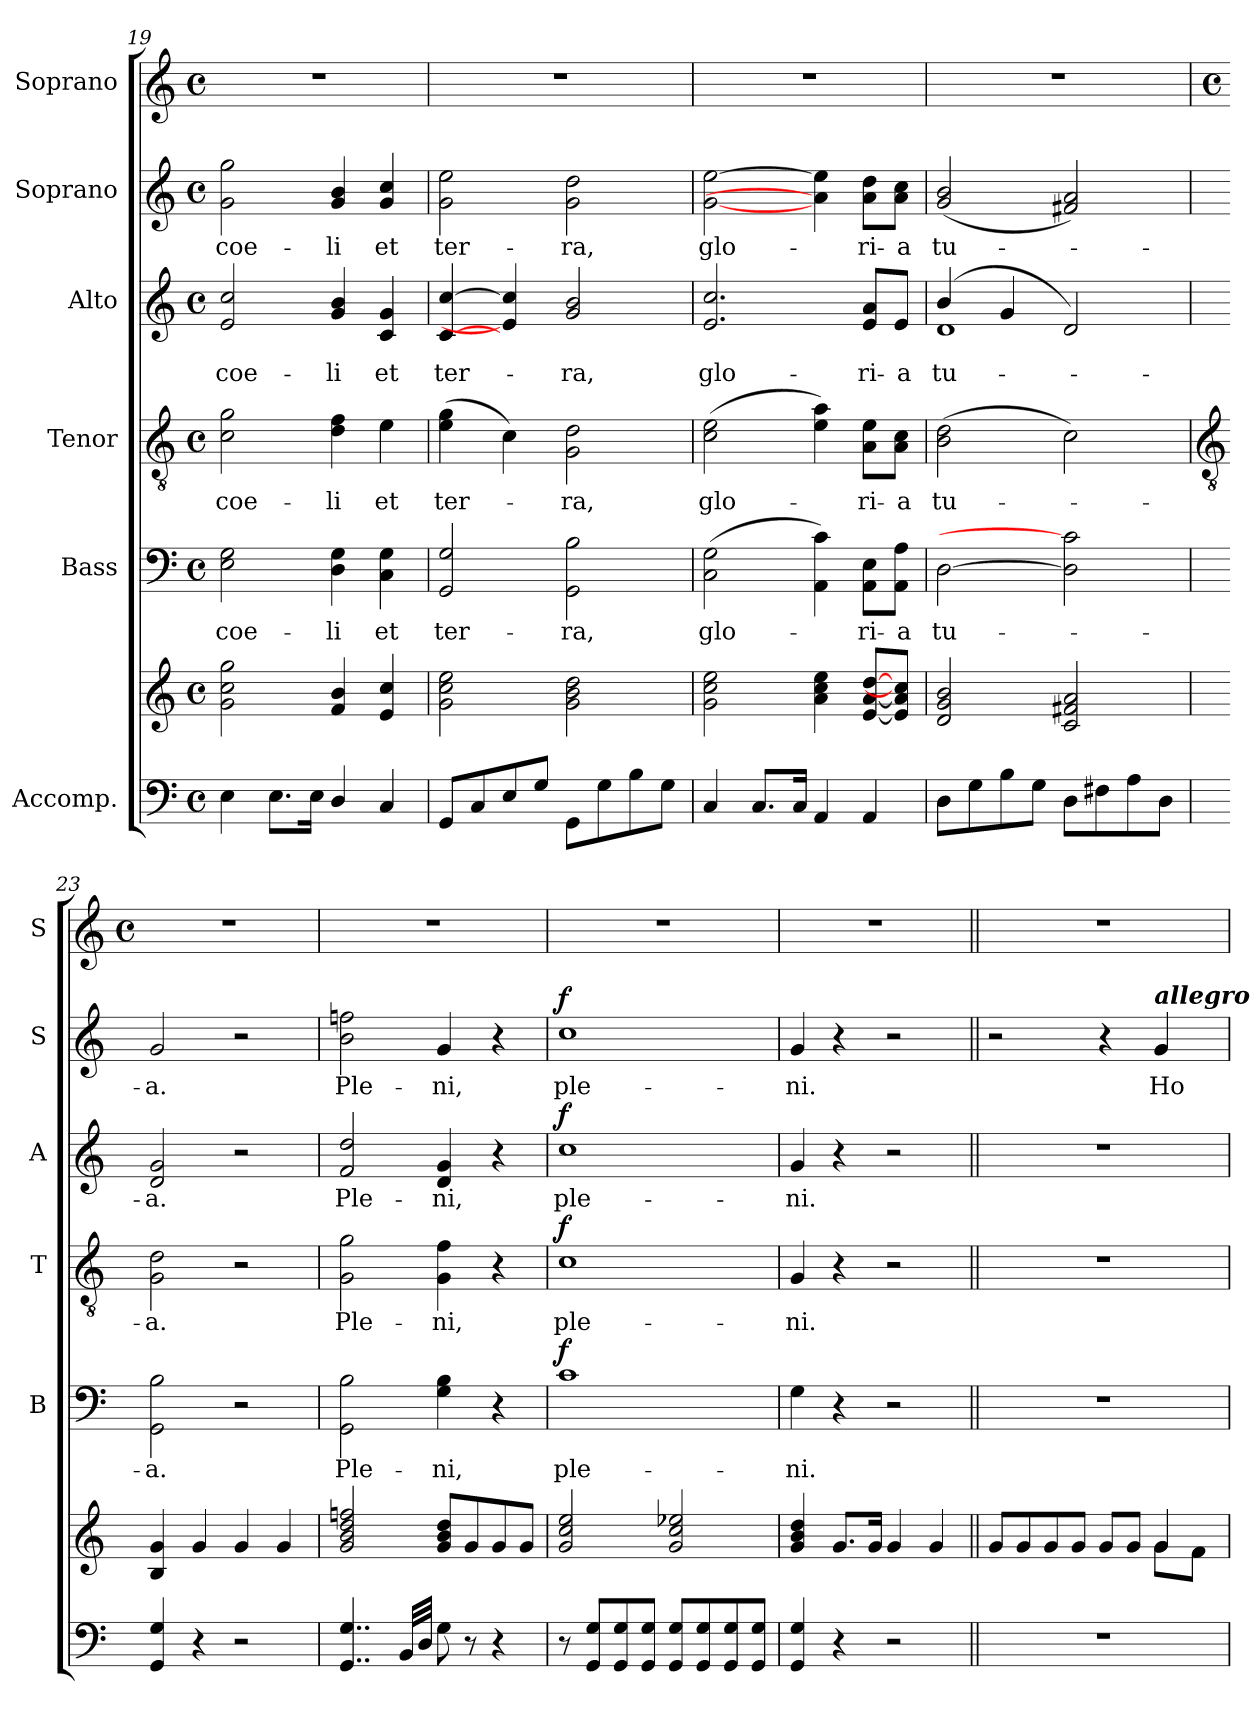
**kern	**kern	**kern	**text	**dynam	**kern	**text	**dynam	**kern	**text	**dynam	**kern	**text	**dynam	**kern
*part6	*part6	*part5	*part5	*part5	*part4	*part4	*part4	*part3	*part3	*part3	*part2	*part2	*part2	*part1
*staff7	*staff6	*staff5	*staff5	*staff5	*staff4	*staff4	*staff4	*staff3	*staff3	*staff3	*staff2	*staff2	*staff2	*staff1
*I"Accomp.	*	*I"Bass	*	*	*I"Tenor	*	*	*I"Alto	*	*	*I"Soprano	*	*	*I"Soprano
*	*	*I'B	*	*	*I'T	*	*	*I'A	*	*	*I'S	*	*	*I'S
*clefF4	*clefG2	*clefF4	*	*	*clefGv2	*	*	*clefG2	*	*	*clefG2	*	*	*clefG2
*k[]	*k[]	*k[]	*	*	*k[]	*	*	*k[]	*	*	*k[]	*	*	*k[]
*C:	*C:	*C:	*	*	*C:	*	*	*C:	*	*	*C:	*	*	*C:
*M4/4	*M4/4	*M4/4	*	*	*M4/4	*	*	*M4/4	*	*	*M4/4	*	*	*M4/4
*met(c)	*met(c)	*met(c)	*	*	*met(c)	*	*	*met(c)	*	*	*met(c)	*	*	*met(c)
=19	=19	=19	=19	=19	=19	=19	=19	=19	=19	=19	=19	=19	=19	=19
!	!	!	!LO:LY:b	!	!	!LO:LY:b	!	!	!LO:LY:b	!	!	!LO:LY:b	!	!
*	*	*	*	*	*	*	*	*^	*	*	*	*	*	*
4E	2g 2cc 2gg	2E 2G	coe-	.	2c 2g	coe-	.	2e/ 2cc/	1ryy	coe-	.	2g 2gg	coe-	.	1r
8.EL	.	.	.	.	.	.	.	.	.	.	.	.	.	.	.
16EJ	.	.	.	.	.	.	.	.	.	.	.	.	.	.	.
!	!	!	!LO:LY:b	!	!	!LO:LY:b	!	!	!	!LO:LY:b	!	!	!LO:LY:b	!	!
4D/	4f 4b	4D 4G	-li	.	4d 4f	-li	.	4g/ 4b/	.	-li	.	4g 4b	-li	.	.
!	!	!	!LO:LY:b	!	!	!LO:LY:b	!	!	!	!LO:LY:b	!	!	!LO:LY:b	!	!
4C	4e 4cc	4C 4G	et	.	4e	et	.	4c/ 4g/	.	et	.	4g 4cc	et	.	.
=20	=20	=20	=20	=20	=20	=20	=20	=20	=20	=20	=20	=20	=20	=20	=20
!	!	!	!LO:LY:b	!	!	!LO:LY:b	!	!	!	!LO:LY:b	!	!	!LO:LY:b	!	!
8GGL	2g 2cc 2ee	2GG 2G	ter-	.	(>4e 4g	ter-	.	[4c/ [4cc/	1ryy	ter-	.	2g 2ee	ter-	.	1r
8C	.	.	.	.	.	.	.	.	.	.	.	.	.	.	.
8E	.	.	.	.	4c)	.	.	4e/] 4cc/]	.	.	.	.	.	.	.
8GJ	.	.	.	.	.	.	.	.	.	.	.	.	.	.	.
!	!	!	!LO:LY:b	!	!	!LO:LY:b	!	!	!	!LO:LY:b	!	!	!LO:LY:b	!	!
8GGL	2g 2b 2dd	2GG 2B	-ra,	.	2G 2d	ra,	.	2g/ 2b/	.	ra,	.	2g 2dd	-ra,	.	.
8G	.	.	.	.	.	.	.	.	.	.	.	.	.	.	.
8B	.	.	.	.	.	.	.	.	.	.	.	.	.	.	.
8GJ	.	.	.	.	.	.	.	.	.	.	.	.	.	.	.
=21	=21	=21	=21	=21	=21	=21	=21	=21	=21	=21	=21	=21	=21	=21	=21
!	!	!	!LO:LY:b	!	!	!LO:LY:b	!	!	!	!LO:LY:b	!	!	!LO:LY:b	!	!
4C	2g 2cc 2ee	(>2C 2G	glo-	.	(>2c 2e	glo-	.	2.e/ 2.cc/	1ryy	glo-	.	[2g [2ee	glo-	.	1r
8.CL	.	.	.	.	.	.	.	.	.	.	.	.	.	.	.
16CJ	.	.	.	.	.	.	.	.	.	.	.	.	.	.	.
4AA	4a 4cc 4ee	4AA 4c)	.	.	4e 4a)	.	.	.	.	.	.	4a] 4ee]	.	.	.
!	!	!	!LO:LY:b	!	!	!LO:LY:b	!	!	!	!LO:LY:b	!	!	!LO:LY:b	!	!
4AA	[8e [8a [8ddL	8AA\ 8E\L	ri-	.	8A\ 8e\L	ri-	.	8e/ 8a/L	.	-ri-	.	8a\ 8dd\L	ri-	.	.
!	!	!	!LO:LY:b	!	!	!LO:LY:b	!	!	!	!LO:LY:b	!	!	!LO:LY:b	!	!
.	8e] 8a] 8cc]J	8AA\ 8A\J	-a	.	8A\ 8c\J	-a	.	8e/J	.	-a	.	8a\ 8cc\J	-a	.	.
=22	=22	=22	=22	=22	=22	=22	=22	=22	=22	=22	=22	=22	=22	=22	=22
!	!	!	!LO:LY:b	!	!	!LO:LY:b	!	!	!	!LO:LY:b	!	!	!LO:LY:b	!	!
8DL	2d 2g 2b	[2D	tu-	.	(>2B 2d	tu-	.	(>4b/	1d	tu-	.	(<2g 2b	tu-	.	1r
8G	.	.	.	.	.	.	.	.	.	.	.	.	.	.	.
8B	.	.	.	.	.	.	.	4g/	.	.	.	.	.	.	.
8GJ	.	.	.	.	.	.	.	.	.	.	.	.	.	.	.
8DL	2c 2f#X 2a	2D] 2c]	.	.	2c)	.	.	2d/)	.	.	.	2f#X 2a)	.	.	.
8F#X	.	.	.	.	.	.	.	.	.	.	.	.	.	.	.
8A	.	.	.	.	.	.	.	.	.	.	.	.	.	.	.
8DJ	.	.	.	.	.	.	.	.	.	.	.	.	.	.	.
*	*	*	*	*	*	*	*	*v	*v	*	*	*	*	*	*
!!LO:LB:g=z
=23	=23	=23	=23	=23	=23	=23	=23	=23	=23	=23	=23	=23	=23	=23
*	*	*	*	*	*clefGv2	*	*	*	*	*	*	*	*	*
*	*	*	*	*	*	*	*	*	*	*	*	*	*	*M4/4
*	*	*	*	*	*	*	*	*	*	*	*	*	*	*met(c)
*	*^	*	*	*	*	*	*	*	*	*	*	*	*	*
!	!	!	!	!LO:LY:b	!	!	!LO:LY:b	!	!	!LO:LY:b	!	!	!LO:LY:b	!	!
4GG 4G	4B 4g	1ryy	2GG 2B	a.	.	2G 2d	a.	.	2d 2g	a.	.	2g	a.	.	1r
4r	4g	.	.	.	.	.	.	.	.	.	.	.	.	.	.
2r	4g	.	2r	.	.	2r	.	.	2r	.	.	2r	.	.	.
.	4g	.	.	.	.	.	.	.	.	.	.	.	.	.	.
=24	=24	=24	=24	=24	=24	=24	=24	=24	=24	=24	=24	=24	=24	=24	=24
!	!	!	!	!LO:LY:b	!	!	!LO:LY:b	!	!	!LO:LY:b	!	!	!LO:LY:b	!	!
4..GG 4..G	2g 2b 2dd 2ffn	1ryy	2GG 2B	Ple-	.	2G 2g	Ple-	.	2f 2dd	Ple-	.	2b 2ffn	Ple-	.	1r
32BBLLL	.	.	.	.	.	.	.	.	.	.	.	.	.	.	.
32DJJJ	.	.	.	.	.	.	.	.	.	.	.	.	.	.	.
!	!	!	!	!LO:LY:b	!	!	!LO:LY:b	!	!	!LO:LY:b	!	!	!LO:LY:b	!	!
8G	8g 8b 8ddL	.	4G 4B	-ni,	.	4G 4f	-ni,	.	4d 4g	-ni,	.	4g	-ni,	.	.
8r	8g	.	.	.	.	.	.	.	.	.	.	.	.	.	.
4r	8g	.	4r	.	.	4r	.	.	4r	.	.	4r	.	.	.
.	8gJ	.	.	.	.	.	.	.	.	.	.	.	.	.	.
=25	=25	=25	=25	=25	=25	=25	=25	=25	=25	=25	=25	=25	=25	=25	=25
!	!	!	!	!LO:LY:b	!LO:DY:b	!	!LO:LY:b	!LO:DY:b	!	!LO:LY:b	!LO:DY:b	!	!LO:LY:b	!LO:DY:b	!
8r	2g 2cc 2ee	1ryy	1c	ple-	f	1c	ple-	f	1cc	ple-	f	1cc	ple-	f	1r
8GG 8GL	.	.	.	.	.	.	.	.	.	.	.	.	.	.	.
8GG 8G	.	.	.	.	.	.	.	.	.	.	.	.	.	.	.
8GG 8GJ	.	.	.	.	.	.	.	.	.	.	.	.	.	.	.
8GG 8GL	2g 2cc 2ee-X	.	.	.	.	.	.	.	.	.	.	.	.	.	.
8GG 8G	.	.	.	.	.	.	.	.	.	.	.	.	.	.	.
8GG 8G	.	.	.	.	.	.	.	.	.	.	.	.	.	.	.
8GG 8GJ	.	.	.	.	.	.	.	.	.	.	.	.	.	.	.
=26	=26	=26	=26	=26	=26	=26	=26	=26	=26	=26	=26	=26	=26	=26	=26
!	!	!	!	!LO:LY:b	!	!	!LO:LY:b	!	!	!LO:LY:b	!	!	!LO:LY:b	!	!
4GG 4G	4g 4b 4dd	1ryy	4G	-ni.	.	4G	-ni.	.	4g	-ni.	.	4g	-ni.	.	1r
4r	8.gL	.	4r	.	.	4r	.	.	4r	.	.	4r	.	.	.
.	16gJ	.	.	.	.	.	.	.	.	.	.	.	.	.	.
2r	4g	.	2r	.	.	2r	.	.	2r	.	.	2r	.	.	.
.	4g	.	.	.	.	.	.	.	.	.	.	.	.	.	.
=27||	=27||	=27||	=27||	=27||	=27||	=27||	=27||	=27||	=27||	=27||	=27||	=27||	=27||	=27||	=27||
1r	8gL	2.ryy	1r	.	.	1r	.	.	1r	.	.	2r	.	.	1r
.	8g	.	.	.	.	.	.	.	.	.	.	.	.	.	.
.	8g	.	.	.	.	.	.	.	.	.	.	.	.	.	.
.	8gJ	.	.	.	.	.	.	.	.	.	.	.	.	.	.
.	8gL	.	.	.	.	.	.	.	.	.	.	4r	.	.	.
.	8gJ	.	.	.	.	.	.	.	.	.	.	.	.	.	.
!	!	!	!	!	!	!	!	!	!	!	!	!LO:TX:a:Bi:t=allegro	!	!	!
!	!	!	!	!	!	!	!	!	!	!	!	!	!LO:LY:b	!	!
.	4g	8g\L	.	.	.	.	.	.	.	.	.	4g	Ho-	.	.
.	.	8f\J	.	.	.	.	.	.	.	.	.	.	.	.	.
*	*v	*v	*	*	*	*	*	*	*	*	*	*	*	*	*
=	=	=	=	=	=	=	=	=	=	=	=	=	=	=
*-	*-	*-	*-	*-	*-	*-	*-	*-	*-	*-	*-	*-	*-	*-
